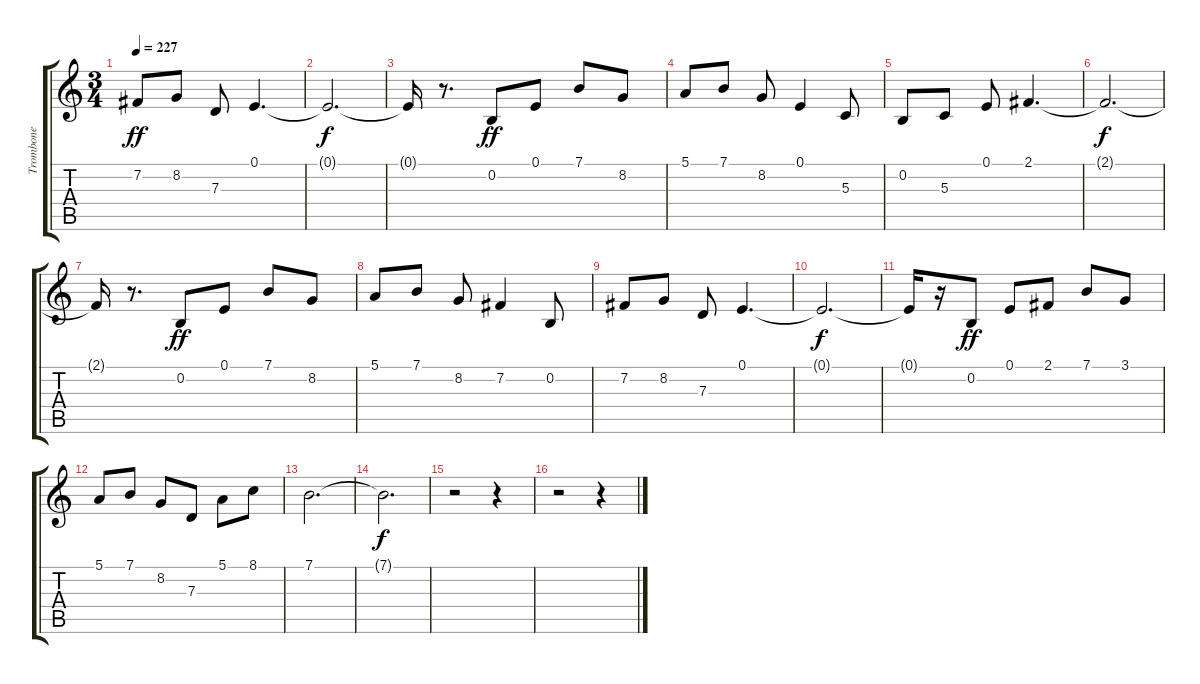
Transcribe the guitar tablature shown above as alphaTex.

\track ("Trombone" "Trombone") {instrument trombone}
\staff {score tabs}
\tuning (E4 B3 G3 D3 A2 E2) {hide}
\ts (3 4)
\tempo 227
\clef g2
\ks c
7.2.8{dy ff} 8.2.8 7.3.8 0.1.4{d} |
0.1{t}.2{d dy f} |
0.1{t}.16 r.8{d} 0.2.8{dy ff} 0.1.8 7.1.8 8.2.8 |
5.1.8 7.1.8 8.2.8 0.1.4 5.3.8 |
0.2.8 5.3.8 0.1.8 2.1.4{d} |
2.1{t}.2{d dy f} |
2.1{t}.16 r.8{d} 0.2.8{dy ff} 0.1.8 7.1.8 8.2.8 |
5.1.8 7.1.8 8.2.8 7.2.4 0.2.8 |
7.2.8 8.2.8 7.3.8 0.1.4{d} |
0.1{t}.2{d dy f} |
0.1{t}.16 r.16 0.2.8{dy ff} 0.1.8 2.1.8 7.1.8 3.1.8 |
5.1.8 7.1.8 8.2.8 7.3.8 5.1.8 8.1.8 |
7.1.2{d} |
7.1{t}.2{d dy f} |
r.2 r.4 |
r.2 r.4
